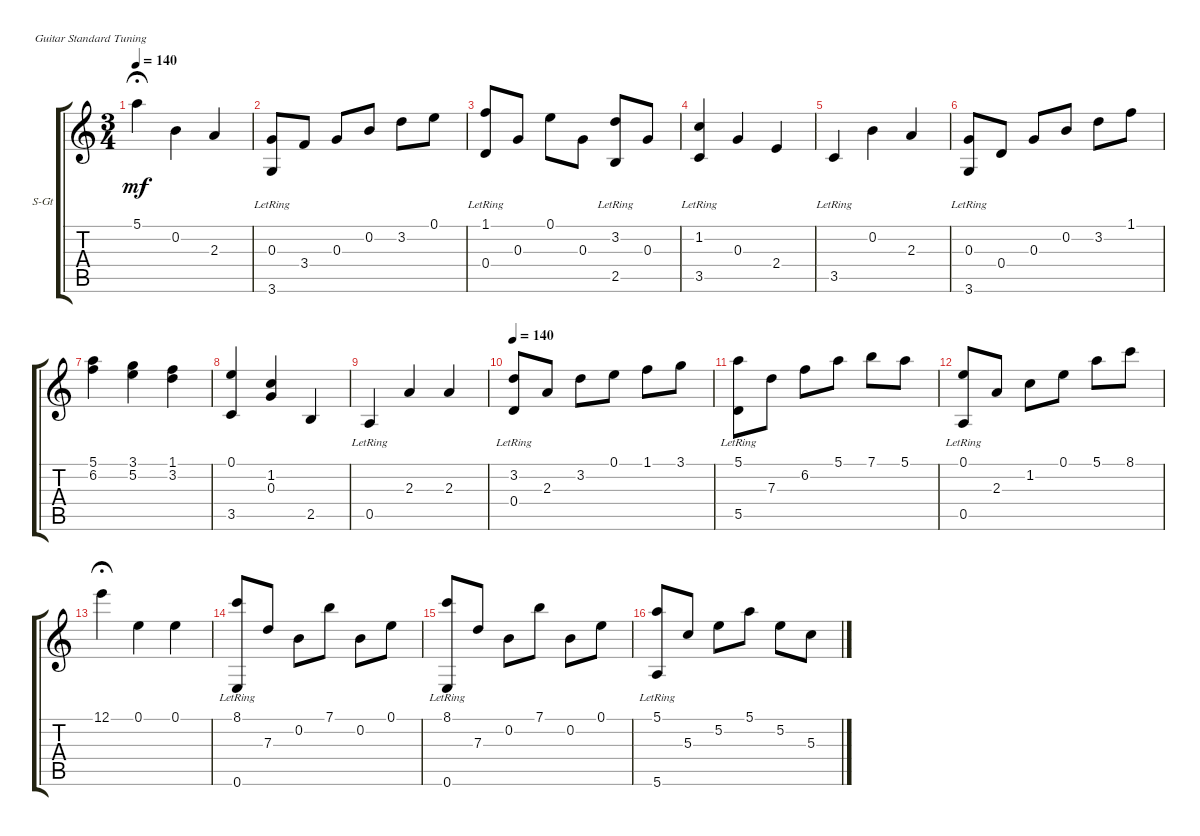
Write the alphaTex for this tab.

\defaultSystemsLayout 4
\bracketExtendMode groupsimilarinstruments
\firstSystemTrackNameOrientation horizontal
\otherSystemsTrackNameOrientation horizontal
\track ("Steel Guitar" "S-Gt") {instrument acousticguitarsteel}
\staff {score tabs}
\tuning (E4 B3 G3 D3 A2 E2)
\ts (3 4)
\tempo 140
\clef g2
\ks c
5.1.4{dy mf fermata (medium 0.5)} 0.2.4 2.3.4 |
(0.3 3.6{lr}).8 3.4.8 0.3.8 0.2.8 3.2.8 0.1.8 |
(1.1 0.4{lr}).8 0.3.8 0.1.8 0.3.8 (3.2 2.5{lr}).8 0.3.8 |
(1.2 3.5{lr}).4 0.3.4 2.4.4 |
3.5{lr}.4 0.2.4 2.3.4 |
(0.3 3.6{lr}).8 0.4.8 0.3.8 0.2.8 3.2.8 1.1.8 |
(5.1 6.2).4 (3.1 5.2).4 (3.2 1.1).4 |
(0.1 3.5).4 (1.2 0.3).4 2.5.4 |
0.5{lr}.4 2.3.4 2.3.4 |
\tempo 140
(3.2 0.4{lr}).8 2.3.8 3.2.8 0.1.8 1.1.8 3.1.8 |
(5.1 5.5{lr}).8 7.3.8 6.2.8 5.1.8 7.1.8 5.1.8 |
(0.5{lr} 0.1).8 2.3.8 1.2.8 0.1.8 5.1.8 8.1.8 |
12.1.4{fermata (medium 0.5)} 0.1.4 0.1.4 |
(8.1 0.6{lr}).8 7.3.8 0.2.8 7.1.8 0.2.8 0.1.8 |
(8.1 0.6{lr}).8 7.3.8 0.2.8 7.1.8 0.2.8 0.1.8 |
(5.1 5.6{lr}).8 5.3.8 5.2.8 5.1.8 5.2.8 5.3.8
